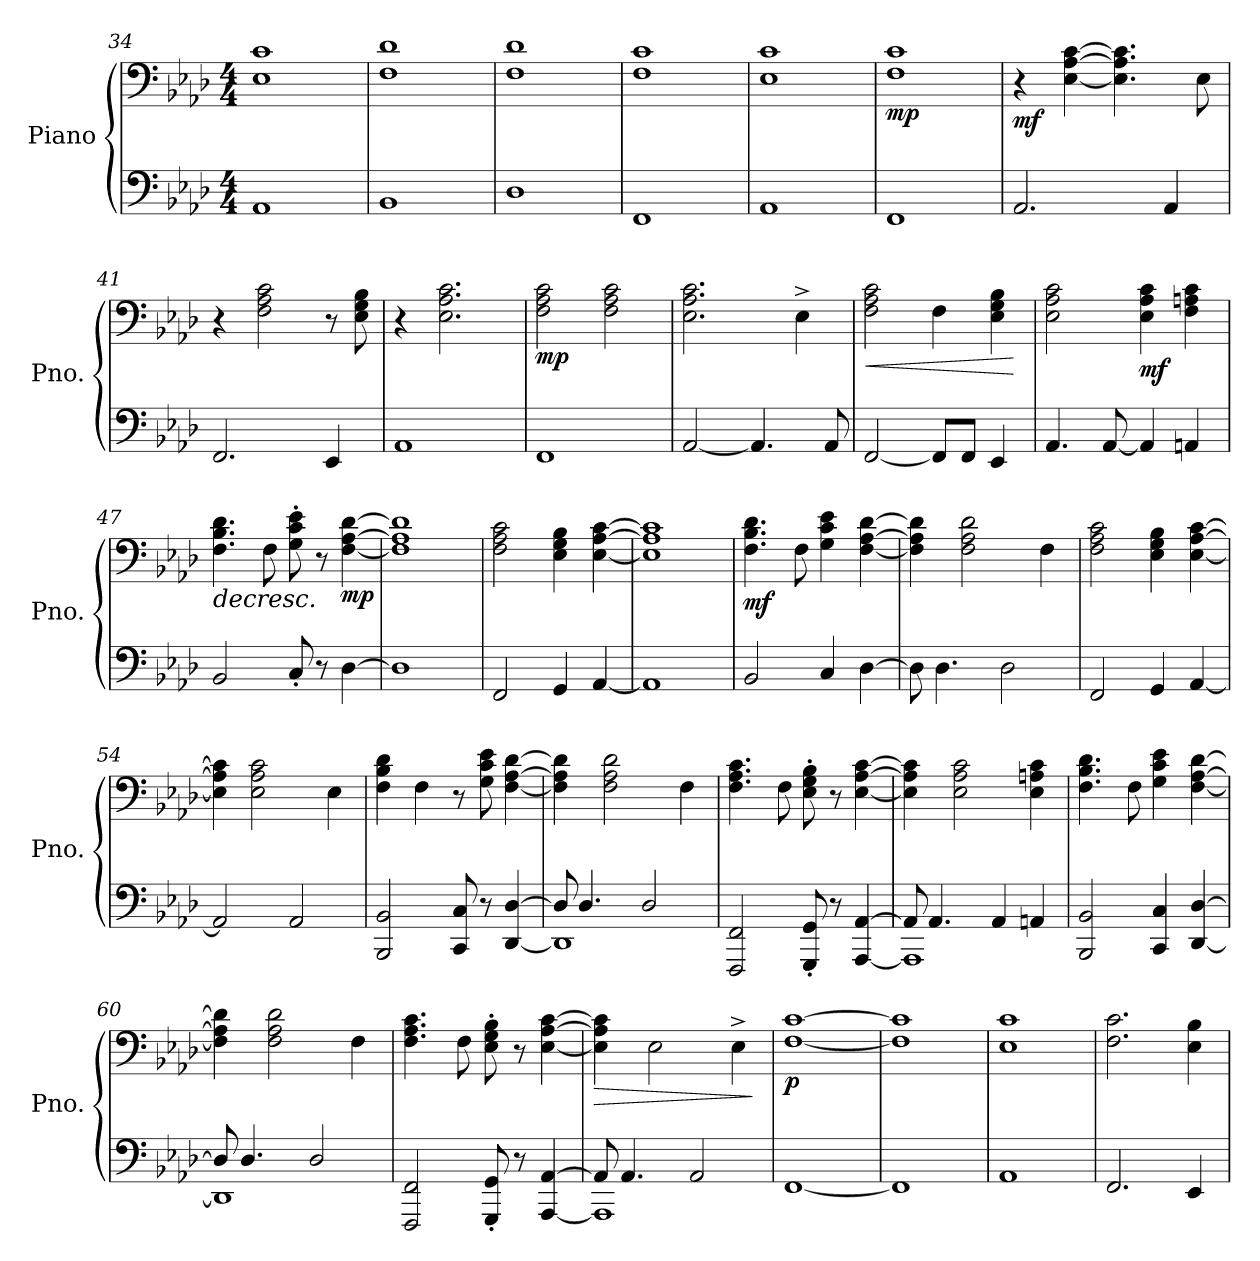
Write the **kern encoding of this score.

**kern	**kern	**dynam
*part1	*part1	*part1
*staff2	*staff1	*staff1/2
*I"Piano	*	*
*I'Pno.	*	*
*clefF4	*clefF4	*
*k[b-e-a-d-]	*k[b-e-a-d-]	*
*M4/4	*M4/4	*
=34	=34	=34
1AA-	1E- 1c	.
=35	=35	=35
1BB-	1F 1d-	.
=36	=36	=36
1D-	1F 1d-	.
=37	=37	=37
1FF	1F 1c	.
=38	=38	=38
1AA-	1E- 1c	.
!!LO:LB:g=z
=39	=39	=39
!	!	!LO:DY:b
1FF	1F 1c	mp
=40	=40	=40
!	!	!LO:DY:b
2.AA-/	4r	mf
.	[4E-\ [4A-\ [4c\	.
.	4.E-\] 4.A-\] 4.c\]	.
4AA-/	.	.
.	8E-\	.
=41	=41	=41
2.FF/	4r	.
.	2F\ 2A-\ 2c\	.
4EE-/	8r	.
.	8E-\ 8G\ 8B-\	.
=42	=42	=42
1AA-	4r	.
.	2.E-\ 2.A-\ 2.c\	.
=43	=43	=43
!	!	!LO:DY:b
1FF	2F\ 2A-\ 2c\	mp
.	2F\ 2A-\ 2c\	.
=44	=44	=44
[2AA-/	2.E-\ 2.A-\ 2.c\	.
4.AA-/]	.	.
.	4E-^\	.
8AA-/	.	.
!!LO:PB:g=z
=45	=45	=45
!	!	!LO:HP:b
[2FF/	2F\ 2A-\ 2c\	<
8FF/L]	4F\	.
8FF/J	.	.
4EE-/	4E-\ 4G\ 4B-\	.
.	.	[
=46	=46	=46
4.AA-/	2E-\ 2A-\ 2c\	.
[8AA-/	.	.
!	!	!LO:DY:b
4AA-/]	4E-\ 4A-\ 4c\	mf
4AAn/	4F\ 4An\ 4c\	.
=47	=47	=47
!	!	!LO:HP:b
2BB-/	4.F\ 4.B-\ 4.d-\	>
.	8F\	.
8C'/	8G\' 8c\' 8e-\'	.
8r	8r	.
!	!	!LO:DY:b
[4D-\	[4F\ [4A-\ [4d-\	mp
.	.	]
=48	=48	=48
1D-]	1F] 1A-] 1d-]	.
=49	=49	=49
2FF/	2F\ 2A-\ 2c\	.
4GG/	4E-\ 4G\ 4B-\	.
[4AA-/	[4E-\ [4A-\ [4c\	.
=50	=50	=50
1AA-]	1E-] 1A-] 1c]	.
!!LO:LB:g=z
=51	=51	=51
!	!	!LO:DY:b
2BB-/	4.F\ 4.B-\ 4.d-\	mf
.	8F\	.
4C/	4G\ 4c\ 4e-\	.
[4D-\	[4F\ [4A-\ [4d-\	.
=52	=52	=52
8D-\]	4F\] 4A-\] 4d-\]	.
4.D-\	.	.
.	2F\ 2A-\ 2d-\	.
2D-\	.	.
.	4F\	.
=53	=53	=53
2FF/	2F\ 2A-\ 2c\	.
4GG/	4E-\ 4G\ 4B-\	.
[4AA-/	[4E-\ [4A-\ [4c\	.
=54	=54	=54
2AA-/]	4E-\] 4A-\] 4c\]	.
.	2E-\ 2A-\ 2c\	.
2AA-/	.	.
.	4E-\	.
!!LO:LB:g=z
=55	=55	=55
2BBB-/ 2BB-/	4F\ 4B-\ 4d-\	.
.	4F\	.
8CC/ 8C/	8r	.
8r	8G\ 8c\ 8e-\	.
[4DD-/ [4D-/	[4F\ [4A-\ [4d-\	.
=56	=56	=56
*^	*	*
8D-/]	1DD-]	4F\] 4A-\] 4d-\]	.
4.D-/	.	.	.
.	.	2F\ 2A-\ 2d-\	.
2D-/	.	.	.
.	.	4F\	.
*v	*v	*	*
=57	=57	=57
2FFF/ 2FF/	4.F\ 4.A-\ 4.c\	.
.	8F\	.
8GGG/' 8GG/'	8E-\' 8G\' 8B-\'	.
8r	8r	.
[4AAA-/ [4AA-/	[4E-\ [4A-\ [4c\	.
=58	=58	=58
*^	*	*
8AA-/]	1AAA-]	4E-\] 4A-\] 4c\]	.
4.AA-/	.	.	.
.	.	2E-\ 2A-\ 2c\	.
4AA-/	.	.	.
4AAn/	.	4E-\ 4An\ 4c\	.
*v	*v	*	*
!!LO:LB:g=z
=59	=59	=59
2BBB-/ 2BB-/	4.F\ 4.B-\ 4.d-\	.
.	8F\	.
4CC/ 4C/	4G\ 4c\ 4e-\	.
[4DD-/ [4D-/	[4F\ [4A-\ [4d-\	.
=60	=60	=60
*^	*	*
8D-/]	1DD-]	4F\] 4A-\] 4d-\]	.
4.D-/	.	.	.
.	.	2F\ 2A-\ 2d-\	.
2D-/	.	.	.
.	.	4F\	.
*v	*v	*	*
=61	=61	=61
2FFF/ 2FF/	4.F\ 4.A-\ 4.c\	.
.	8F\	.
8GGG/' 8GG/'	8E-\' 8G\' 8B-\'	.
8r	8r	.
[4AAA-/ [4AA-/	[4E-\ [4A-\ [4c\	.
=62	=62	=62
*^	*	*
!	!	!	!LO:HP:b
8AA-/]	1AAA-]	4E-\] 4A-\] 4c\]	>
4.AA-/	.	.	.
.	.	2E-\	.
2AA-/	.	.	.
.	.	4E-^\	.
*v	*v	*	*
.	.	]
=63	=63	=63
!	!	!LO:DY:b
[1FF	[1F [1c	p
=64	=64	=64
1FF]	1F] 1c]	.
!!LO:LB:g=z
=65	=65	=65
1AA-	1E- 1c	.
=66	=66	=66
2.FF/	2.F\ 2.c\	.
4EE-/	4E-\ 4B-\	.
=	=	=
*-	*-	*-
